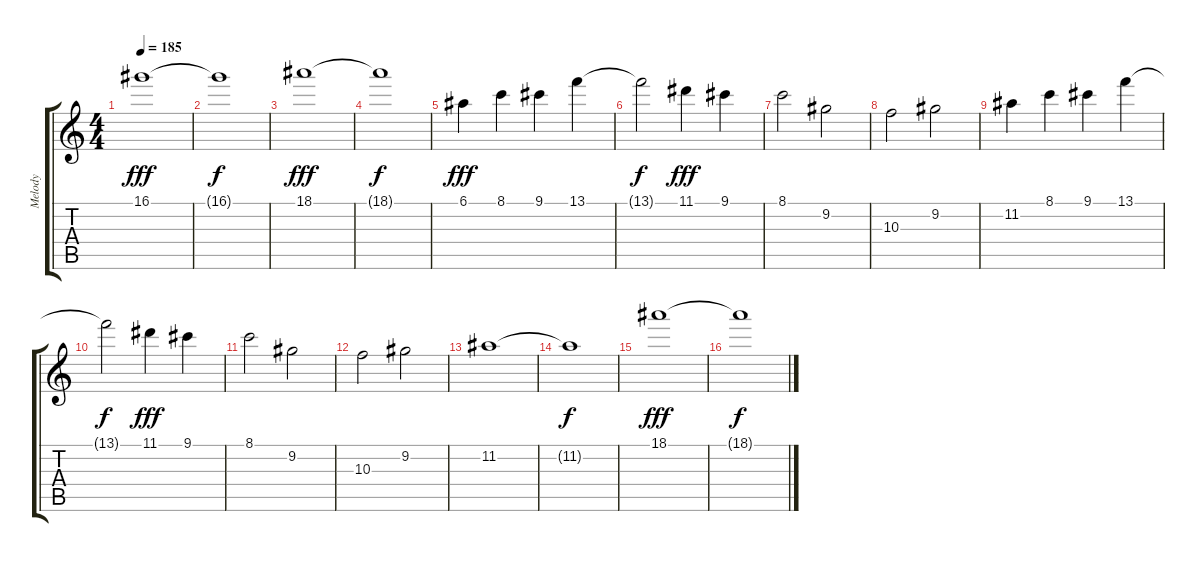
\track ("Melody" "Melody") {instrument contrabass}
\staff {score tabs}
\tuning (E4 B3 G3 D3 A2 E2) {hide}
\ts (4 4)
\tempo 185
\clef g2
\ks c
16.1.1{dy fff} |
16.1{t}.1{dy f} |
18.1.1{dy fff} |
18.1{t}.1{dy f} |
6.1.4{dy fff} 8.1.4 9.1.4 13.1.4 |
13.1{t}.2{dy f} 11.1.4{dy fff} 9.1.4 |
8.1.2 9.2.2 |
10.3.2 9.2.2 |
11.2.4 8.1.4 9.1.4 13.1.4 |
13.1{t}.2{dy f} 11.1.4{dy fff} 9.1.4 |
8.1.2 9.2.2 |
10.3.2 9.2.2 |
11.2.1 |
11.2{t}.1{dy f} |
18.1.1{dy fff} |
18.1{t}.1{dy f}
